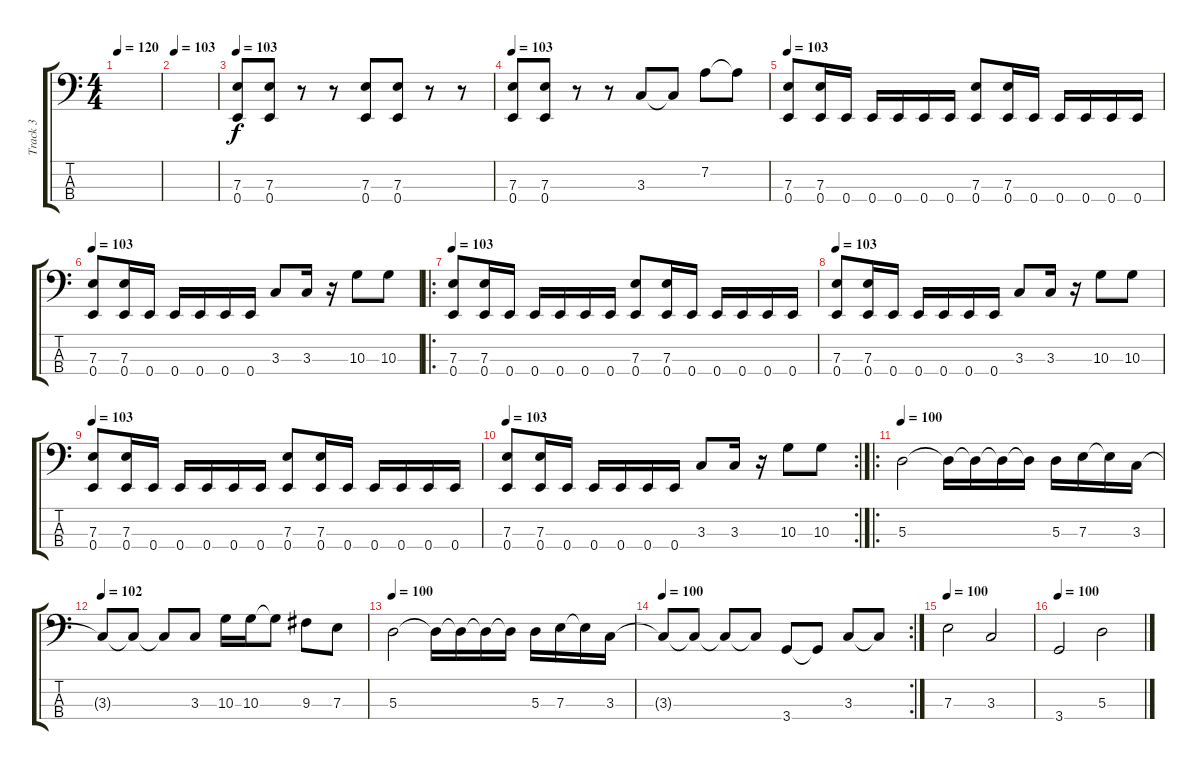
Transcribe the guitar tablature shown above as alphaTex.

\track ("Track 3" "Track 3") {instrument electricbassfinger}
\staff {score tabs}
\tuning (G2 D2 A1 E1) {hide}
\ts (4 4)
\tempo 120
\tempo 103
\tempo 120
\clef f4
\ks c
|
\tempo 103
|
\tempo 103
(7.3 0.4).8 (7.3 0.4).8 r.8 r.8 (7.3 0.4).8 (7.3 0.4).8 r.8 r.8 |
\tempo 103
(7.3 0.4).8 (7.3 0.4).8 r.8 r.8 3.3.8 3.3{t}.8 7.2.8 7.2{t}.8 |
\tempo 103
(7.3 0.4).8 (7.3 0.4).16 0.4.16 0.4.16 0.4.16 0.4.16 0.4.16 (7.3 0.4).8 (7.3 0.4).16 0.4.16 0.4.16 0.4.16 0.4.16 0.4.16 |
\tempo 103
(7.3 0.4).8 (7.3 0.4).16 0.4.16 0.4.16 0.4.16 0.4.16 0.4.16 3.3.8 3.3.16 r.16 10.3.8 10.3.8 |
\ro
\tempo 103
(7.3 0.4).8 (7.3 0.4).16 0.4.16 0.4.16 0.4.16 0.4.16 0.4.16 (7.3 0.4).8 (7.3 0.4).16 0.4.16 0.4.16 0.4.16 0.4.16 0.4.16 |
\tempo 103
(7.3 0.4).8 (7.3 0.4).16 0.4.16 0.4.16 0.4.16 0.4.16 0.4.16 3.3.8 3.3.16 r.16 10.3.8 10.3.8 |
\tempo 103
(7.3 0.4).8 (7.3 0.4).16 0.4.16 0.4.16 0.4.16 0.4.16 0.4.16 (7.3 0.4).8 (7.3 0.4).16 0.4.16 0.4.16 0.4.16 0.4.16 0.4.16 |
\rc 2
\tempo 103
(7.3 0.4).8 (7.3 0.4).16 0.4.16 0.4.16 0.4.16 0.4.16 0.4.16 3.3.8 3.3.16 r.16 10.3.8 10.3.8 |
\ro
\tempo 100
5.3.2 5.3{t}.16 5.3{t}.16 5.3{t}.16 5.3{t}.16 5.3.16 7.3.16 7.3{t}.16 3.3.16 |
\tempo 102
3.3{t}.8 3.3{t}.8 3.3{t}.8 3.3.8 10.3.16 10.3.16 10.3{t}.8 9.3.8 7.3.8 |
\tempo 100
5.3.2 5.3{t}.16 5.3{t}.16 5.3{t}.16 5.3{t}.16 5.3.16 7.3.16 7.3{t}.16 3.3.16 |
\rc 2
\tempo 100
3.3{t}.8 3.3{t}.8 3.3{t}.8 3.3{t}.8 3.4.8 3.4{t}.8 3.3.8 3.3{t}.8 |
\tempo 100
7.3.2 3.3.2 |
\tempo 100
3.4.2 5.3.2
